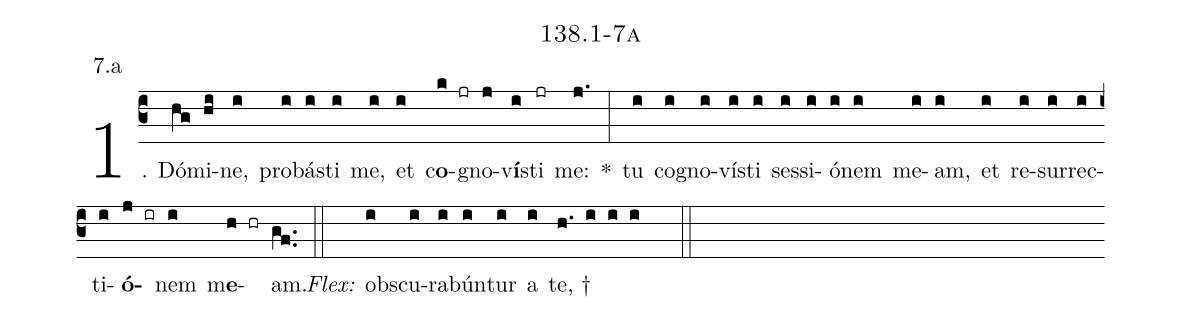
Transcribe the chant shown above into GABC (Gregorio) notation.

name: 138.1-7a;
annotation: 7.a;
%%
(c3)1. Dó(hg)mi(hi)ne,(i) pro(i)bás(i)ti(i) me,(i) et(i) c<b>o</b>(k jr)gno(j)v<b>í</b>s(i)ti(jr) me:(j.) *(:) tu(i) co(i)gno(i)vís(i)ti(i) ses(i)si(i)ó(i)nem(i) me(i)am,(i) et(i) re(i)sur(i)rec(i)ti(i)<b>ó</b>(j ir)nem(i) m<b>e</b>(h hr)am.(gf..) (::)
<i>Flex:</i>()  obs(i)cu(i)ra(i)bún(i)tur(i) a(i) te, †(h. i i i  ::)
